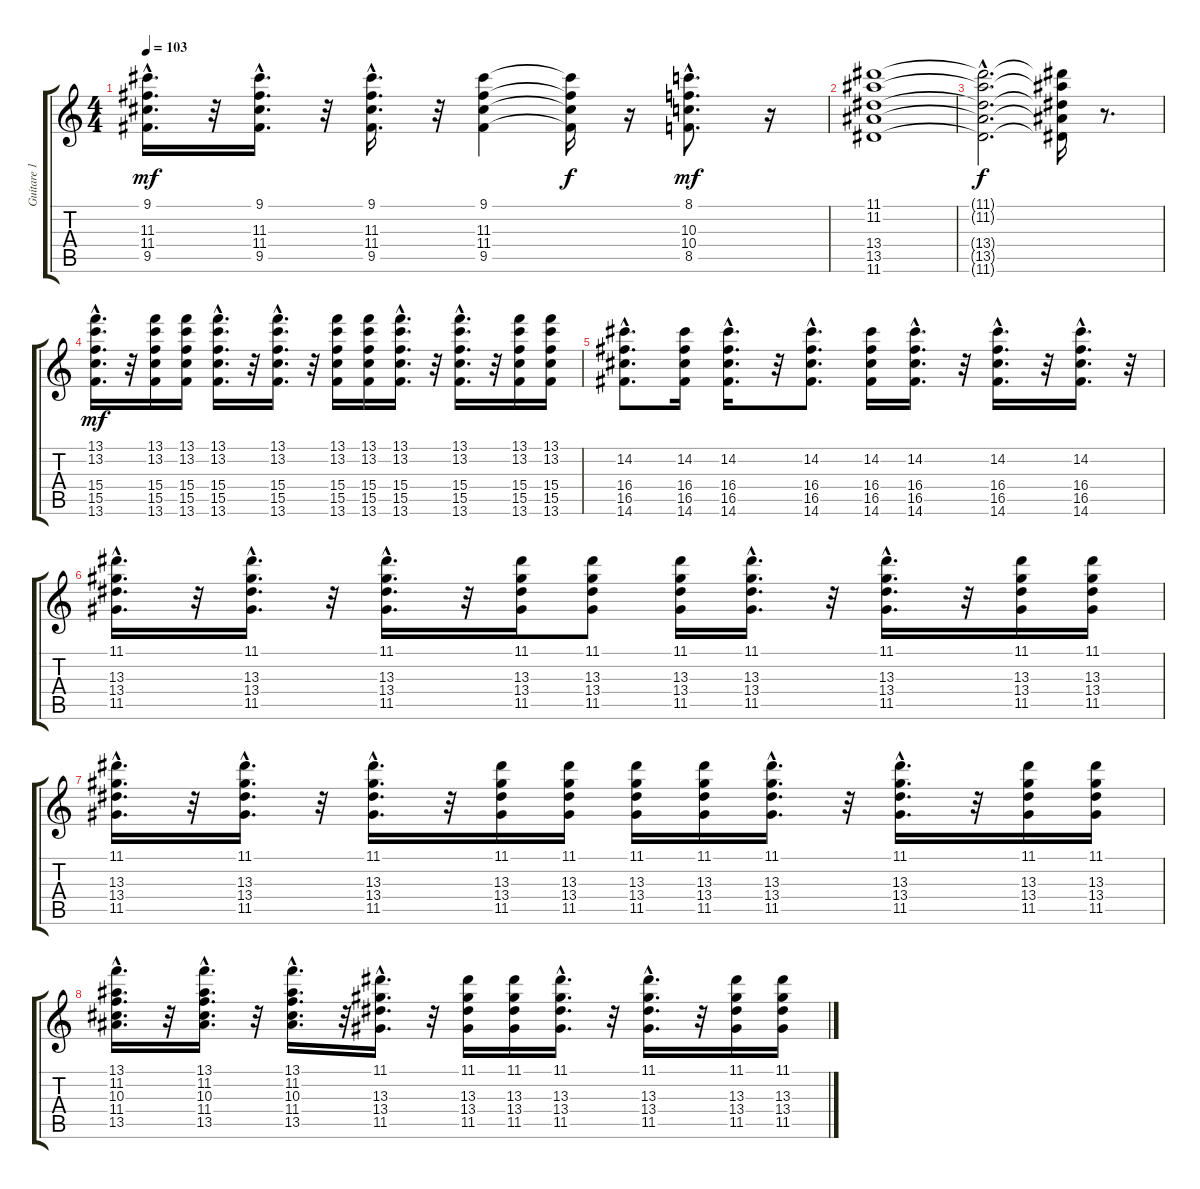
\track ("Guitare 1" "Guitare 1") {instrument acousticguitarsteel}
\staff {score tabs}
\tuning (E4 B3 G3 D3 A2 E2) {hide}
\ts (4 4)
\tempo 103
\clef g2
\ks c
(9.1{hac} 11.3{hac} 11.4{hac} 9.5{hac}).16{d dy mf} r.32 (9.1{hac} 11.3{hac} 11.4{hac} 9.5{hac}).16{d} r.32 (9.1{hac} 11.3{hac} 11.4{hac} 9.5{hac}).16{d} r.32 (9.1 11.3 11.4 9.5).4 (9.1{t} 11.3{t} 11.4{t} 9.5{t}).16{dy f} r.16 (8.1{hac} 10.3{hac} 10.4{hac} 8.5{hac}).8{d dy mf} r.16 |
(11.1 11.2 13.4 13.5 11.6).1 |
(11.1{hac t} 11.2{hac t} 13.4{hac t} 13.5{hac t} 11.6{hac t}).2{d dy f} (11.1{t} 11.2{t} 13.4{t} 13.5{t} 11.6{t}).16 r.8{d} |
(13.1{hac} 13.2{hac} 15.4{hac} 15.5{hac} 13.6{hac}).16{d dy mf} r.32 (13.1 13.2 15.4 15.5 13.6).16 (13.1 13.2 15.4 15.5 13.6).16 (13.1{hac} 13.2{hac} 15.4{hac} 15.5{hac} 13.6{hac}).16{d} r.32 (13.1{hac} 13.2{hac} 15.4{hac} 15.5{hac} 13.6{hac}).16{d} r.32 (13.1 13.2 15.4 15.5 13.6).16 (13.1 13.2 15.4 15.5 13.6).16 (13.1{hac} 13.2{hac} 15.4{hac} 15.5{hac} 13.6{hac}).16{d} r.32 (13.1{hac} 13.2{hac} 15.4{hac} 15.5{hac} 13.6{hac}).16{d} r.32 (13.1 13.2 15.4 15.5 13.6).16 (13.1 13.2 15.4 15.5 13.6).16 |
(14.2{hac} 16.4{hac} 16.5{hac} 14.6{hac}).8{d} (14.2 16.4 16.5 14.6).16 (14.2{hac} 16.4{hac} 16.5{hac} 14.6{hac}).16{d} r.32 (14.2{hac} 16.4{hac} 16.5{hac} 14.6{hac}).8{d} (14.2 16.4 16.5 14.6).16 (14.2{hac} 16.4{hac} 16.5{hac} 14.6{hac}).16{d} r.32 (14.2{hac} 16.4{hac} 16.5{hac} 14.6{hac}).16{d} r.32 (14.2{hac} 16.4{hac} 16.5{hac} 14.6{hac}).16{d} r.32 |
(11.1{hac} 13.3{hac} 13.4{hac} 11.5{hac}).16{d} r.32 (11.1{hac} 13.3{hac} 13.4{hac} 11.5{hac}).16{d} r.32 (11.1{hac} 13.3{hac} 13.4{hac} 11.5{hac}).16{d} r.32 (11.1 13.3 13.4 11.5).16 (11.1 13.3 13.4 11.5).8 (11.1 13.3 13.4 11.5).16 (11.1{hac} 13.3{hac} 13.4{hac} 11.5{hac}).16{d} r.32 (11.1{hac} 13.3{hac} 13.4{hac} 11.5{hac}).16{d} r.32 (11.1 13.3 13.4 11.5).16 (11.1 13.3 13.4 11.5).16 |
(11.1{hac} 13.3{hac} 13.4{hac} 11.5{hac}).16{d} r.32 (11.1{hac} 13.3{hac} 13.4{hac} 11.5{hac}).16{d} r.32 (11.1{hac} 13.3{hac} 13.4{hac} 11.5{hac}).16{d} r.32 (11.1 13.3 13.4 11.5).16 (11.1 13.3 13.4 11.5).16 (11.1 13.3 13.4 11.5).16 (11.1 13.3 13.4 11.5).16 (11.1{hac} 13.3{hac} 13.4{hac} 11.5{hac}).16{d} r.32 (11.1{hac} 13.3{hac} 13.4{hac} 11.5{hac}).16{d} r.32 (11.1 13.3 13.4 11.5).16 (11.1 13.3 13.4 11.5).16 |
(13.1{hac} 11.2{hac} 10.3{hac} 11.4{hac} 13.5{hac}).16{d} r.32 (13.1{hac} 11.2{hac} 10.3{hac} 11.4{hac} 13.5{hac}).16{d} r.32 (13.1{hac} 11.2{hac} 10.3{hac} 11.4{hac} 13.5{hac}).16{d} r.32 (11.1{hac} 13.3{hac} 13.4{hac} 11.5{hac}).16{d} r.32 (11.1 13.3 13.4 11.5).16 (11.1 13.3 13.4 11.5).16 (11.1{hac} 13.3{hac} 13.4{hac} 11.5{hac}).16{d} r.32 (11.1{hac} 13.3{hac} 13.4{hac} 11.5{hac}).16{d} r.32 (11.1 13.3 13.4 11.5).16 (11.1 13.3 13.4 11.5).16
